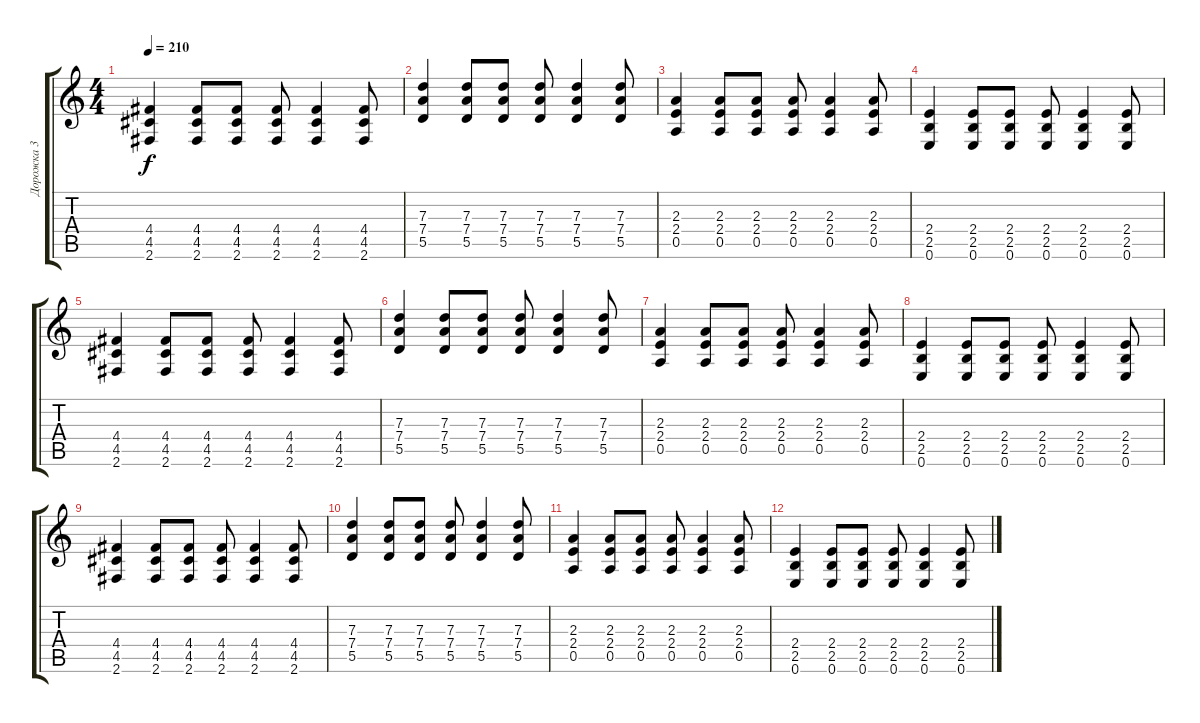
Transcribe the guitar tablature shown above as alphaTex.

\track ("Дорожка 3" "Дорожка 3") {instrument distortionguitar}
\staff {score tabs}
\tuning (E4 B3 G3 D3 A2 E2) {hide}
\ts (4 4)
\tempo 210
\clef g2
\ks c
(4.4 4.5 2.6).4{dy f} (4.4 4.5 2.6).8 (4.4 4.5 2.6).8 (4.4 4.5 2.6).8 (4.4 4.5 2.6).4 (4.4 4.5 2.6).8 |
(7.3 7.4 5.5).4 (7.3 7.4 5.5).8 (7.3 7.4 5.5).8 (7.3 7.4 5.5).8 (7.3 7.4 5.5).4 (7.3 7.4 5.5).8 |
(2.3 2.4 0.5).4 (2.3 2.4 0.5).8 (2.3 2.4 0.5).8 (2.3 2.4 0.5).8 (2.3 2.4 0.5).4 (2.3 2.4 0.5).8 |
(2.4 2.5 0.6).4 (2.4 2.5 0.6).8 (2.4 2.5 0.6).8 (2.4 2.5 0.6).8 (2.4 2.5 0.6).4 (2.4 2.5 0.6).8 |
(4.4 4.5 2.6).4 (4.4 4.5 2.6).8 (4.4 4.5 2.6).8 (4.4 4.5 2.6).8 (4.4 4.5 2.6).4 (4.4 4.5 2.6).8 |
(7.3 7.4 5.5).4 (7.3 7.4 5.5).8 (7.3 7.4 5.5).8 (7.3 7.4 5.5).8 (7.3 7.4 5.5).4 (7.3 7.4 5.5).8 |
(2.3 2.4 0.5).4 (2.3 2.4 0.5).8 (2.3 2.4 0.5).8 (2.3 2.4 0.5).8 (2.3 2.4 0.5).4 (2.3 2.4 0.5).8 |
(2.4 2.5 0.6).4 (2.4 2.5 0.6).8 (2.4 2.5 0.6).8 (2.4 2.5 0.6).8 (2.4 2.5 0.6).4 (2.4 2.5 0.6).8 |
(4.4 4.5 2.6).4 (4.4 4.5 2.6).8 (4.4 4.5 2.6).8 (4.4 4.5 2.6).8 (4.4 4.5 2.6).4 (4.4 4.5 2.6).8 |
(7.3 7.4 5.5).4 (7.3 7.4 5.5).8 (7.3 7.4 5.5).8 (7.3 7.4 5.5).8 (7.3 7.4 5.5).4 (7.3 7.4 5.5).8 |
(2.3 2.4 0.5).4 (2.3 2.4 0.5).8 (2.3 2.4 0.5).8 (2.3 2.4 0.5).8 (2.3 2.4 0.5).4 (2.3 2.4 0.5).8 |
(2.4 2.5 0.6).4 (2.4 2.5 0.6).8 (2.4 2.5 0.6).8 (2.4 2.5 0.6).8 (2.4 2.5 0.6).4 (2.4 2.5 0.6).8
